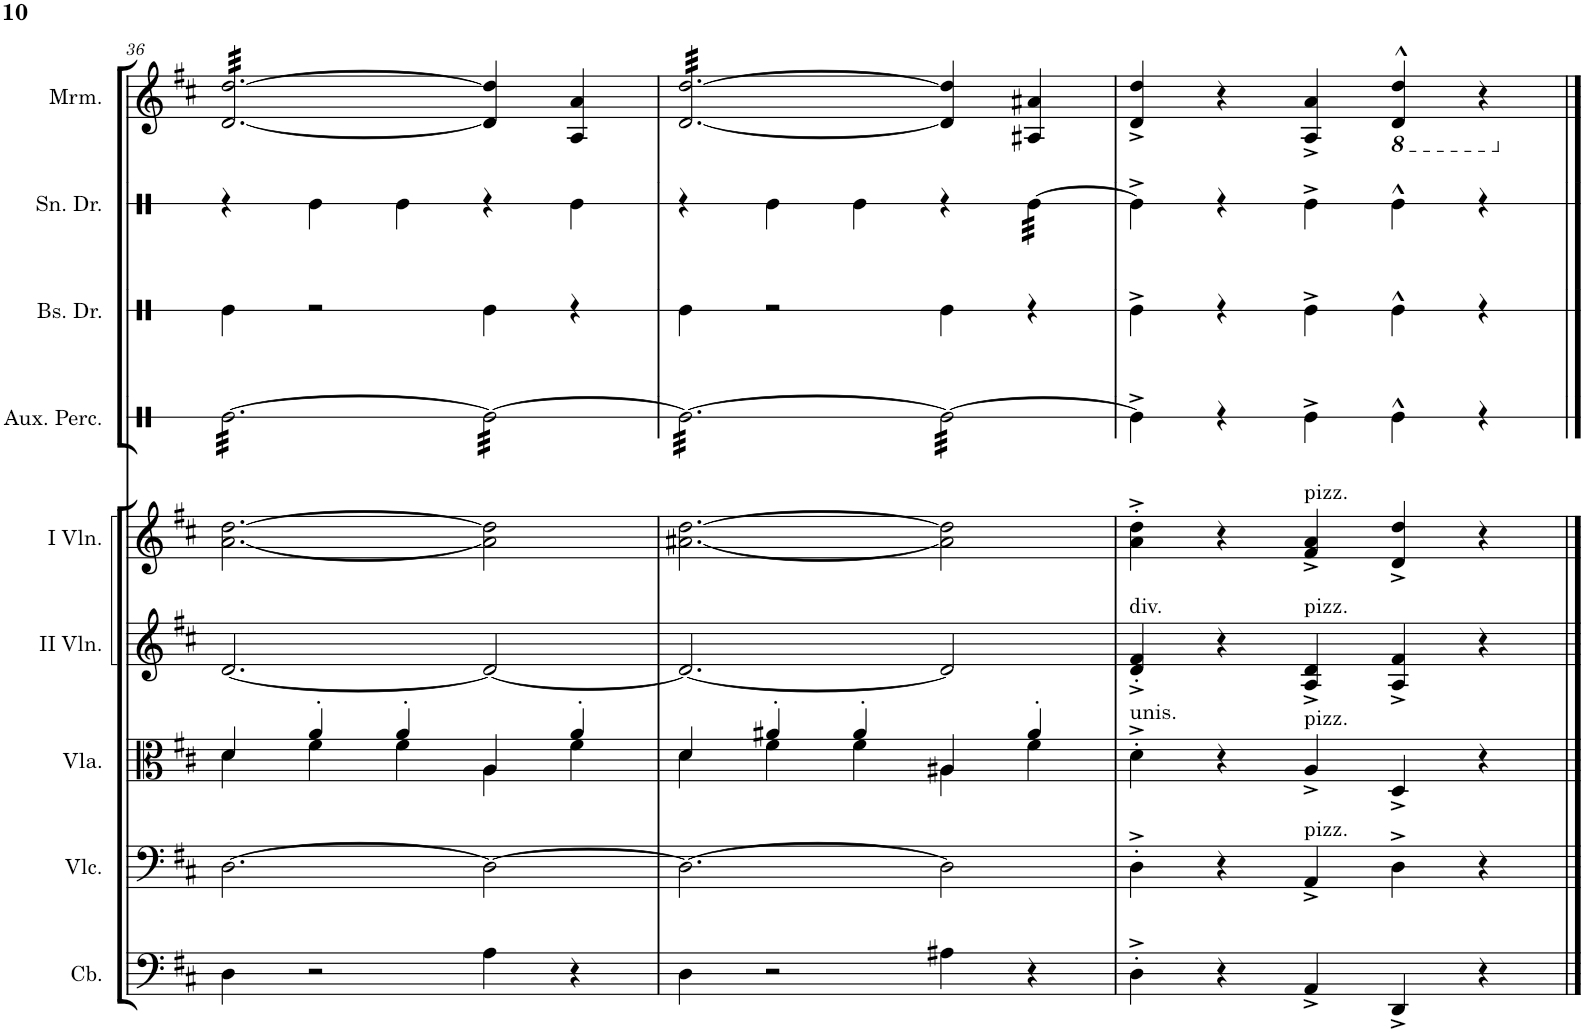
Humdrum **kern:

**kern	**kern	**kern	**kern	**kern	**kern	**kern	**kern	**kern
*part9	*part8	*part7	*part6	*part5	*part4	*part3	*part2	*part1
*staff9	*staff8	*staff7	*staff6	*staff5	*staff4	*staff3	*staff2	*staff1
*I"Contrabasses	*I"Violoncellos	*I"Violas	*I"Second Violins	*I"First Violins	*I"Auxiliary Percussion (Triangle, Mark Tree)	*I"Bass Drum	*I"Snare Drum	*I"Marimba
*I'Cb.	*I'Vlc.	*I'Vla.	*	*	*I'Aux. Perc.	*I'Bs. Dr.	*I'Sn. Dr.	*I'Mrm.
!!LO:PB:g=z
*clefF4	*clefF4	*clefC3	*clefG2	*clefG2	*clefX	*clefX	*clefX	*clefG2
*Trd7c12	*	*	*	*	*	*	*	*
*k[f#c#]	*k[f#c#]	*k[f#c#]	*k[f#c#]	*k[f#c#]	*k[]	*k[]	*k[]	*k[f#c#]
*M5/4	*M5/4	*M5/4	*M5/4	*M5/4	*M5/4	*M5/4	*M5/4	*M5/4
=36	=36	=36	=36	=36	=36	=36	=36	=36
*	*	*^	*	*	*	*	*	*
*	*	*	*	*	*	*tremolo	*	*	*
*	*	*	*	*	*	*	*	*	*tremolo
4D\	[2.D\	4d/	4d\	[2.d/	[2.a\ [2.dd\	[32Re\LLL	4Re\	4r	[32d/ [32dd/LLL
.	.	.	.	.	.	32Re\	.	.	32d/ 32dd/
.	.	.	.	.	.	32Re\	.	.	32d/ 32dd/
.	.	.	.	.	.	32Re\	.	.	32d/ 32dd/
.	.	.	.	.	.	32Re\	.	.	32d/ 32dd/
.	.	.	.	.	.	32Re\	.	.	32d/ 32dd/
.	.	.	.	.	.	32Re\	.	.	32d/ 32dd/
.	.	.	.	.	.	32Re\	.	.	32d/ 32dd/
2r	.	4a'/	4f#\	.	.	32Re\	2r	4Re\	32d/ 32dd/
.	.	.	.	.	.	32Re\	.	.	32d/ 32dd/
.	.	.	.	.	.	32Re\	.	.	32d/ 32dd/
.	.	.	.	.	.	32Re\	.	.	32d/ 32dd/
.	.	.	.	.	.	32Re\	.	.	32d/ 32dd/
.	.	.	.	.	.	32Re\	.	.	32d/ 32dd/
.	.	.	.	.	.	32Re\	.	.	32d/ 32dd/
.	.	.	.	.	.	32Re\	.	.	32d/ 32dd/
.	.	4a'/	4f#\	.	.	32Re\	.	4Re\	32d/ 32dd/
.	.	.	.	.	.	32Re\	.	.	32d/ 32dd/
.	.	.	.	.	.	32Re\	.	.	32d/ 32dd/
.	.	.	.	.	.	32Re\	.	.	32d/ 32dd/
.	.	.	.	.	.	32Re\	.	.	32d/ 32dd/
.	.	.	.	.	.	32Re\	.	.	32d/ 32dd/
.	.	.	.	.	.	32Re\	.	.	32d/ 32dd/
.	.	.	.	.	.	32Re\JJJ	.	.	32d/ 32dd/JJJ
*	*	*	*	*	*	*	*	*	*Xtremolo
4A\	2D\_	4A/	4A\	2d/_	2a\] 2dd\]	32Re\LLL	4Re\	4r	4d/] 4dd/]
.	.	.	.	.	.	32Re\	.	.	.
.	.	.	.	.	.	32Re\	.	.	.
.	.	.	.	.	.	32Re\	.	.	.
.	.	.	.	.	.	32Re\	.	.	.
.	.	.	.	.	.	32Re\	.	.	.
.	.	.	.	.	.	32Re\	.	.	.
.	.	.	.	.	.	32Re\	.	.	.
4r	.	4a'/	4f#\	.	.	32Re\	4r	4Re\	4A/ 4a/
.	.	.	.	.	.	32Re\	.	.	.
.	.	.	.	.	.	32Re\	.	.	.
.	.	.	.	.	.	32Re\	.	.	.
.	.	.	.	.	.	32Re\	.	.	.
.	.	.	.	.	.	32Re\	.	.	.
.	.	.	.	.	.	32Re\	.	.	.
.	.	.	.	.	.	32Re\JJJ	.	.	.
=37	=37	=37	=37	=37	=37	=37	=37	=37	=37
*	*	*	*	*	*	*	*	*	*tremolo
4D\	2.D\_	4d/	4d\	2.d/_	[2.a#X\ [2.dd\	32Re\LLL	4Re\	4r	[32d/ [32dd/LLL
.	.	.	.	.	.	32Re\	.	.	32d/ 32dd/
.	.	.	.	.	.	32Re\	.	.	32d/ 32dd/
.	.	.	.	.	.	32Re\	.	.	32d/ 32dd/
.	.	.	.	.	.	32Re\	.	.	32d/ 32dd/
.	.	.	.	.	.	32Re\	.	.	32d/ 32dd/
.	.	.	.	.	.	32Re\	.	.	32d/ 32dd/
.	.	.	.	.	.	32Re\	.	.	32d/ 32dd/
2r	.	4a#X'/	4f#\	.	.	32Re\	2r	4Re\	32d/ 32dd/
.	.	.	.	.	.	32Re\	.	.	32d/ 32dd/
.	.	.	.	.	.	32Re\	.	.	32d/ 32dd/
.	.	.	.	.	.	32Re\	.	.	32d/ 32dd/
.	.	.	.	.	.	32Re\	.	.	32d/ 32dd/
.	.	.	.	.	.	32Re\	.	.	32d/ 32dd/
.	.	.	.	.	.	32Re\	.	.	32d/ 32dd/
.	.	.	.	.	.	32Re\	.	.	32d/ 32dd/
.	.	4a#'/	4f#\	.	.	32Re\	.	4Re\	32d/ 32dd/
.	.	.	.	.	.	32Re\	.	.	32d/ 32dd/
.	.	.	.	.	.	32Re\	.	.	32d/ 32dd/
.	.	.	.	.	.	32Re\	.	.	32d/ 32dd/
.	.	.	.	.	.	32Re\	.	.	32d/ 32dd/
.	.	.	.	.	.	32Re\	.	.	32d/ 32dd/
.	.	.	.	.	.	32Re\	.	.	32d/ 32dd/
.	.	.	.	.	.	32Re\JJJ	.	.	32d/ 32dd/JJJ
*	*	*	*	*	*	*	*	*	*Xtremolo
4A#X\	2D\]	4A#X/	4A#\	2d/]	2a#\] 2dd\]	32Re\LLL	4Re\	4r	4d/] 4dd/]
.	.	.	.	.	.	32Re\	.	.	.
.	.	.	.	.	.	32Re\	.	.	.
.	.	.	.	.	.	32Re\	.	.	.
.	.	.	.	.	.	32Re\	.	.	.
.	.	.	.	.	.	32Re\	.	.	.
.	.	.	.	.	.	32Re\	.	.	.
.	.	.	.	.	.	32Re\	.	.	.
*	*	*	*	*	*	*	*	*tremolo	*
4r	.	4a#'/	4f#\	.	.	32Re\	4r	[32Re\LLL	4A#X/ 4a#X/
.	.	.	.	.	.	32Re\	.	32Re\	.
.	.	.	.	.	.	32Re\	.	32Re\	.
.	.	.	.	.	.	32Re\	.	32Re\	.
.	.	.	.	.	.	32Re\	.	32Re\	.
.	.	.	.	.	.	32Re\	.	32Re\	.
.	.	.	.	.	.	32Re\	.	32Re\	.
.	.	.	.	.	.	32Re\JJJ	.	32Re\JJJ	.
*	*	*	*	*	*	*	*	*Xtremolo	*
*	*	*	*	*	*	*Xtremolo	*	*	*
=38	=38	=38	=38	=38	=38	=38	=38	=38	=38
!	!	!	!	!LO:TX:a:t=div.	!	!	!	!	!
!	!	!LO:TX:a:t=unis.	!	!	!	!	!	!	!
*	*	*v	*v	*	*	*	*	*	*
4D'^\	4D'^\	4d'^\	4d/'^ 4f#/'^	4a\'^ 4dd\'^	4Re^\]	4Re^\	4Re^\]	4d/^ 4dd/^
4r	4r	4r	4r	4r	4r	4r	4r	4r
!	!	!	!	!LO:TX:a:t=pizz.	!	!	!	!
!	!	!	!LO:TX:a:t=pizz.	!	!	!	!	!
!	!	!LO:TX:a:t=pizz.	!	!	!	!	!	!
!	!LO:TX:a:t=pizz.	!	!	!	!	!	!	!
4AA^/	4AA^/	4A^/	4A/^ 4d/^	4f#/^ 4a/^	4Re^\	4Re^\	4Re^\	4A/^ 4a/^
*	*	*	*	*	*	*	*	*8ba
4DD^/	4D^\	4D^/	4A/^ 4f#/^	4d/^ 4dd/^	4Re^^\	4Re^^\	4Re^^\	4D/^^ 4d/^^
4r	4r	4r	4r	4r	4r	4r	4r	4r
*	*	*	*	*	*	*	*	*X8ba
==	==	==	==	==	==	==	==	==
*-	*-	*-	*-	*-	*-	*-	*-	*-
